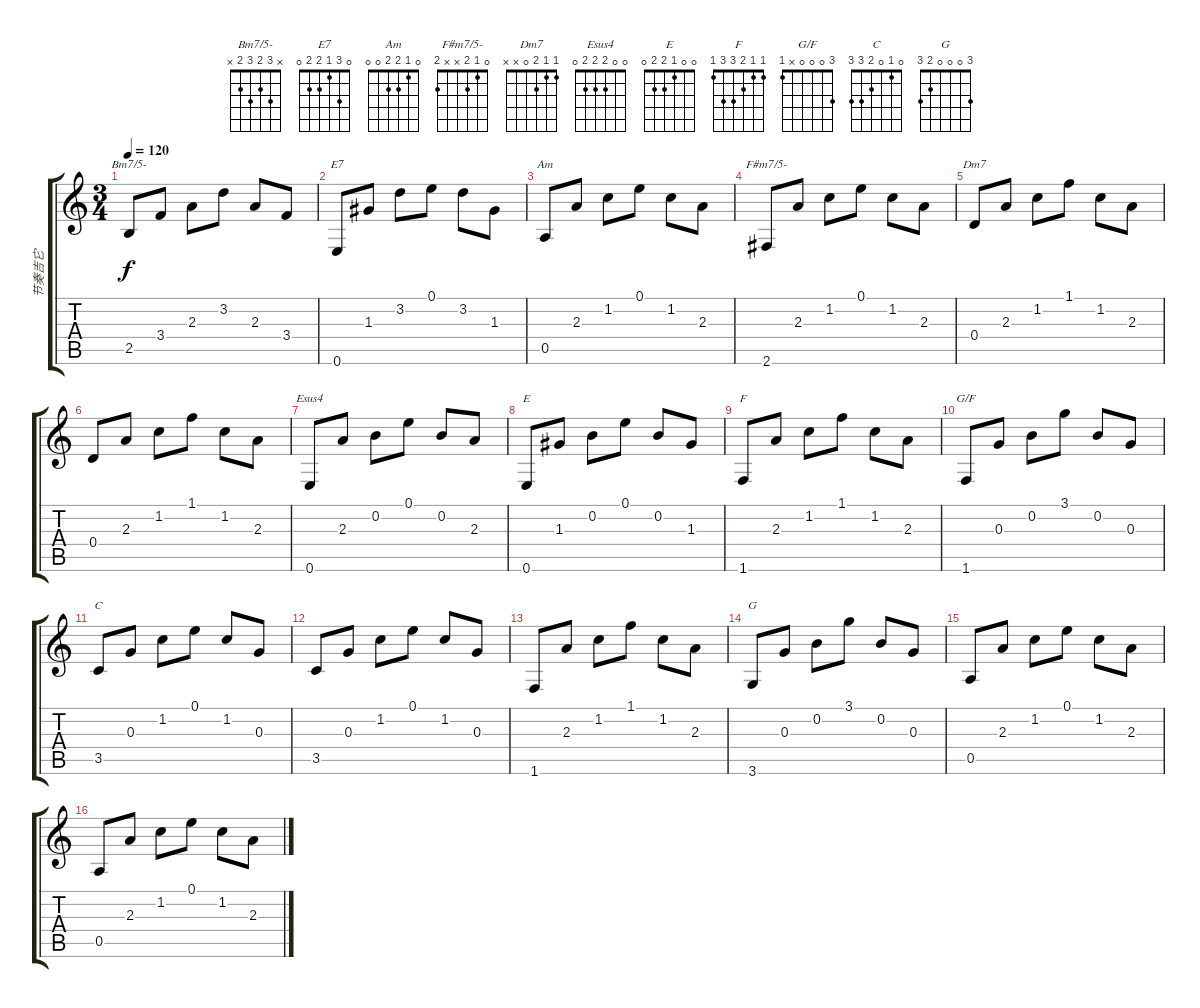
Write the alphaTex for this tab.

\track ("节奏吉它" "节奏吉它") {instrument acousticguitarnylon}
\staff {score tabs}
\tuning (E4 B3 G3 D3 A2 E2) {hide}
\chord ("Bm7/5-" x 3 2 3 2 x)
\chord ("E7" 0 3 1 2 2 0)
\chord ("Am" 0 1 2 2 0 0)
\chord ("F#m7/5-" 0 1 2 x x 2)
\chord ("Dm7" 1 1 2 0 x x)
\chord ("Esus4" 0 0 2 2 2 0)
\chord ("E" 0 0 1 2 2 0)
\chord ("F" 1 1 2 3 3 1)
\chord ("G/F" 3 0 0 0 x 1)
\chord ("C" 0 1 0 2 3 3)
\chord ("G" 3 0 0 0 2 3)
\ts (3 4)
\tempo 120
\clef g2
\ks c
2.5.8{ch "Bm7/5-" dy f} 3.4.8 2.3.8 3.2.8 2.3.8 3.4.8 |
0.6.8{ch "E7"} 1.3.8 3.2.8 0.1.8 3.2.8 1.3.8 |
0.5.8{ch "Am"} 2.3.8 1.2.8 0.1.8 1.2.8 2.3.8 |
2.6.8{ch "F#m7/5-"} 2.3.8 1.2.8 0.1.8 1.2.8 2.3.8 |
0.4.8{ch "Dm7"} 2.3.8 1.2.8 1.1.8 1.2.8 2.3.8 |
0.4.8 2.3.8 1.2.8 1.1.8 1.2.8 2.3.8 |
0.6.8{ch "Esus4"} 2.3.8 0.2.8 0.1.8 0.2.8 2.3.8 |
0.6.8{ch "E"} 1.3.8 0.2.8 0.1.8 0.2.8 1.3.8 |
1.6.8{ch "F"} 2.3.8 1.2.8 1.1.8 1.2.8 2.3.8 |
1.6.8{ch "G/F"} 0.3.8 0.2.8 3.1.8 0.2.8 0.3.8 |
3.5.8{ch "C"} 0.3.8 1.2.8 0.1.8 1.2.8 0.3.8 |
3.5.8 0.3.8 1.2.8 0.1.8 1.2.8 0.3.8 |
1.6.8 2.3.8 1.2.8 1.1.8 1.2.8 2.3.8 |
3.6.8{ch "G"} 0.3.8 0.2.8 3.1.8 0.2.8 0.3.8 |
0.5.8 2.3.8 1.2.8 0.1.8 1.2.8 2.3.8 |
0.5.8 2.3.8 1.2.8 0.1.8 1.2.8 2.3.8
